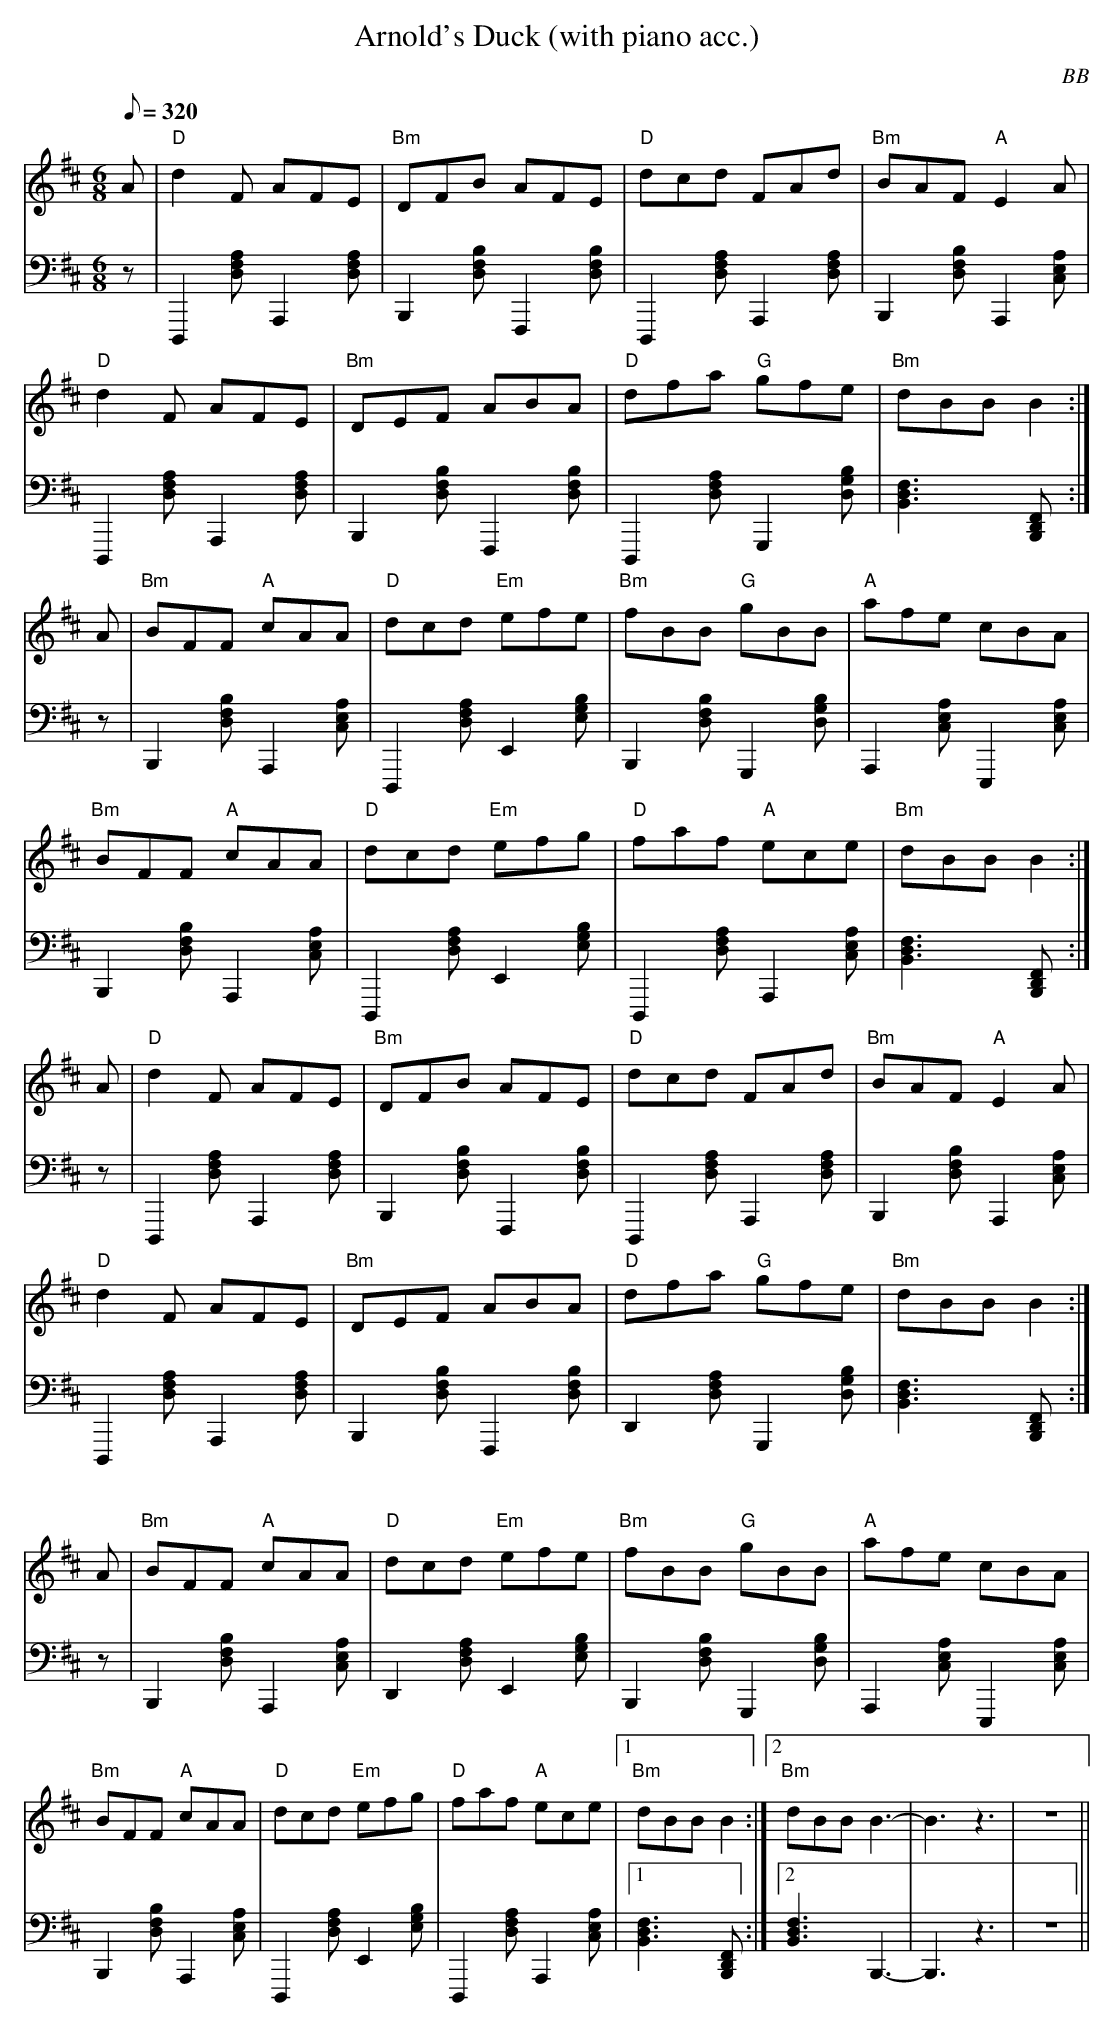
X:1
T: Arnold's Duck (with piano acc.)
C: BB
Q: 1/8=320
M: 6/8
L: 1/8
V: 1 program 1 73 %flute
V: 2 volume=70 clef=bass m=D program 1 01
K: D
[V:1] A |"D"d2 F AFE | "Bm"DFB AFE | "D"dcd FAd | "Bm"BAF "A"E2 A |
[V:2] z|D,,2[AFD] A,,2[AFD]|B,,2[BDF] F,,2[BDF]|D,,2[AFD] A,,2[AFD]|\
B,,2[BDF]A,,2[ACE]|
[V:1] "D"d2 F AFE | "Bm"DEF ABA | "D"dfa "G"gfe | "Bm"dBB B2 :|
[V:2] D,,2[AFD] A,,2[AFD]|B,,2[BDF] F,,2[BDF]|D,,2[AFD]G,,2[GBD]|[B,3F3D3][B,,2D,F,2] :|
[V:1] A|"Bm"BFF "A"cAA | "D"dcd "Em"efe | "Bm"fBB "G"gBB | "A"afe cBA |
[V:2] z|B,,2[BDF]A,,2[ACE]|D,,2[AFD]E,2[EGB]|B,,2[BDF]G,,2[GBD]|A,,2[ACE]E,,2[ACE]|
[V:1] "Bm"BFF "A"cAA |"D"dcd "Em"efg |"D"faf "A"ece|"Bm"dBB B2 :|
[V:2] B,,2[BDF]A,,2[ACE]|D,,2[AFD]E,2[EGB]|D,,2[AFD]A,,2[ACE]|[B,3F3D3][B,,2D,F,2] :|
[V:1] A |"D"d2 F AFE | "Bm"DFB AFE | "D"dcd FAd | "Bm"BAF "A"E2 A |
[V:2] z|D,,2[AFD] A,,2[AFD]|B,,2[BDF] F,,2[BDF]|D,,2[AFD] A,,2[AFD]|\
B,,2[BDF]A,,2[ACE]|
[V:1] "D"d2 F AFE | "Bm"DEF ABA | "D"dfa "G"gfe | "Bm"dBB B2 :|
[V:2] D,,2[AFD] A,,2[AFD]|B,,2[BDF] F,,2[BDF]|D,2[AFD]G,,2[GBD]|[B,3F3D3][B,,2D,F,2] :|
[V:1] A|"Bm"BFF "A"cAA | "D"dcd "Em"efe | "Bm"fBB "G"gBB | "A"afe cBA |
[V:2] z|B,,2[BDF]A,,2[ACE]|D,2[AFD]E,2[EGB]|B,,2[BDF]G,,2[GBD]|A,,2[ACE]E,,2[ACE]|
[V:1] "Bm"BFF "A"cAA |"D"dcd "Em"efg |"D"faf "A"ece|1 "Bm"dBB B2 :|2 "Bm"dBB B3-|B3 z3|z6||
[V:2] B,,2[BDF]A,,2[ACE]|D,,2[AFD]E,2[EGB]|D,,2[AFD]A,,2[ACE]|1 [B,3F3D3][B,,2D,F,2] :|2\
[B,3F3D3] B,,3-|B,,3 z3|z6||
